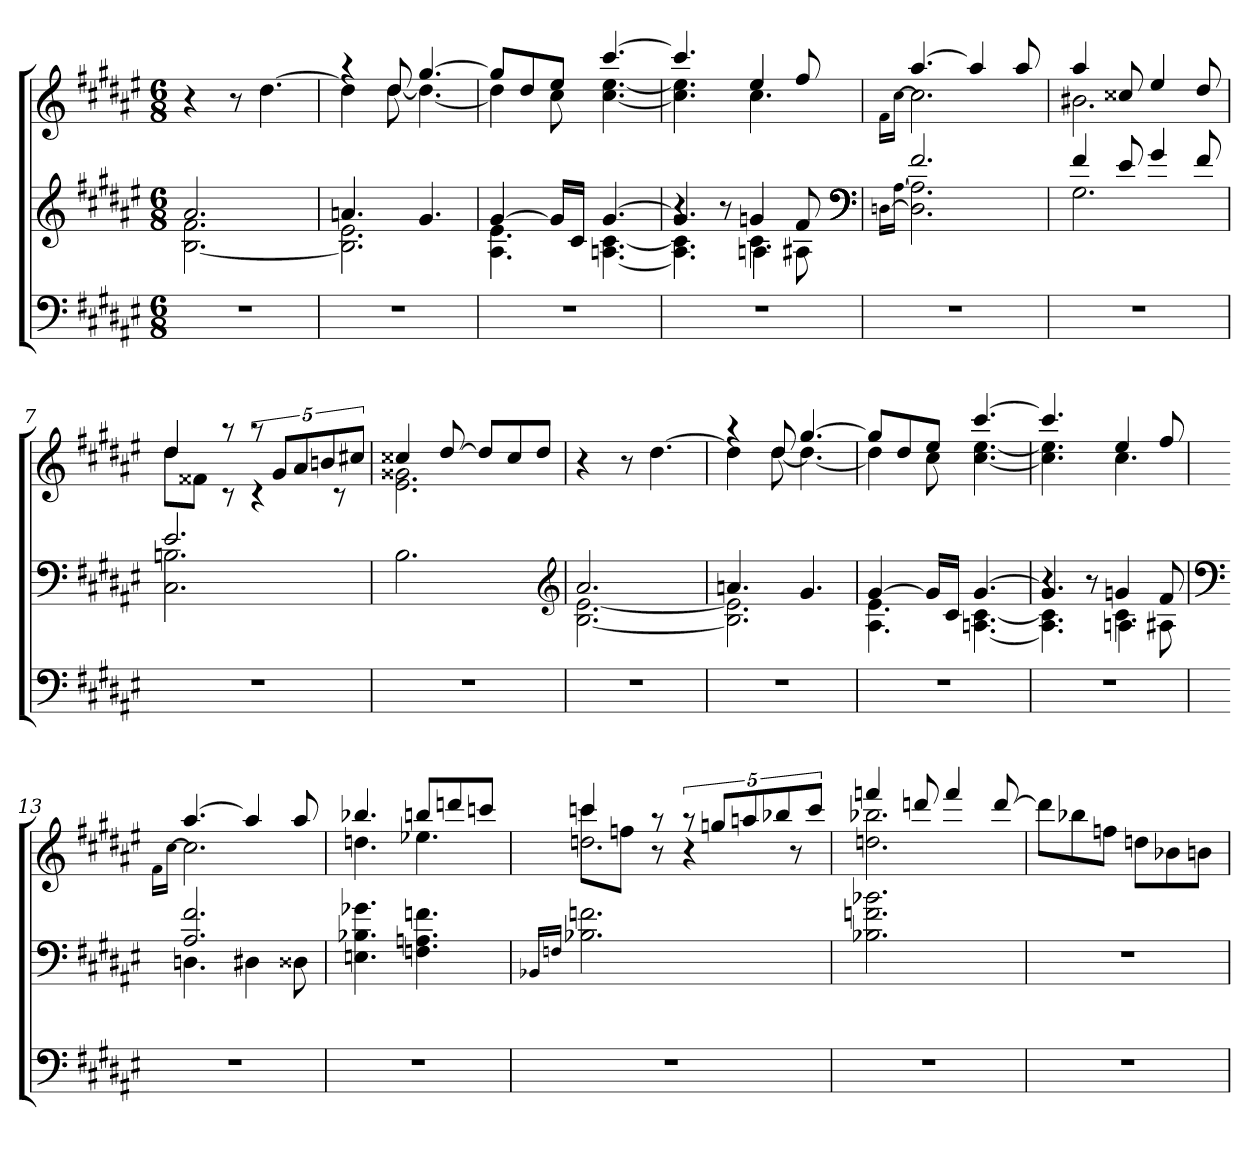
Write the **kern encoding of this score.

**kern	**kern	**kern
*part3	*part2	*part1
*staff3	*staff2	*staff1
*clefF4	*clefG2	*clefG2
*k[f#c#g#d#a#e#]	*k[f#c#g#d#a#e#]	*k[f#c#g#d#a#e#]
*F#:	*F#:	*F#:
*M6/8	*M6/8	*M6/8
=1	=1	=1
*	*^	*
2.r	2.a#	[2.B 2.f#	4r
.	.	.	8r
.	.	.	[4.dd#
=2	=2	=2	=2
*	*	*	*^
2.r	4.an	2.B] 2.e#	4raa	4dd#]
.	.	.	8dd#	[8dd#
.	4.g#	.	[4.gg#	4.dd#_
=3	=3	=3	=3	=3
2.r	[4g#	4.A# 4.e#	8gg#L]	4dd#]
.	.	.	8dd#	.
.	16g#LL]	.	8ee#J	8cc#
.	16c#JJ	.	.	.
.	[4.g#	[4.An [4.c#	[4.ccc#	[4.cc# [4.ee#
=4	=4	=4	=4	=4
*	*	*^	*	*
2.r	4.g#]	4.A] 4.c#]	4r	4.ccc#]	4.cc#] 4.ee#]
.	.	.	8r	.	.
.	4gn	4.c#	4An\	4ee#	4.cc#
.	8f#	.	8A#X\	8ff#	.
*	*v	*v	*v	*	*
*	*clefF4	*	*
=5	=5	=5	=5
*	*^	*	*
.	.	[16qqDn\LL	.	16qqf#\LL
.	.	[16qqA#\JJ	.	[16qqcc#\JJ
2.r	2.f#	2.D] 2.A#]	[4.aa#	2.cc#]
.	.	.	4aa#]	.
.	.	.	8aa#	.
=6	=6	=6	=6	=6
2.r	4f#	2.G#	4aa#	2.b#X
.	8e#	.	8cc##X	.
.	4g#	.	4ee#	.
.	8f#	.	8dd#	.
=7	=7	=7	=7	=7
2.r	2.e#	2.C# 2.Bn	4dd#	8dd#L
.	.	.	.	8f##XJ
.	.	.	8raa	8rc
.	.	.	40%3raa	4rc
.	.	.	40%3g#L	.
.	.	.	40%3a#	.
.	.	.	40%3bn	.
.	.	.	.	8rc
.	.	.	40%3cc#XJ	.
*	*v	*v	*	*
=8	=8	=8	=8
2.r	2.B	4cc##X	2.e# 2.g##X
.	.	[8dd#	.
.	.	8dd#L]	.
.	.	8cc##	.
.	.	8dd#J	.
*	*	*v	*v
*	*clefG2	*
=9	=9	=9
*	*^	*
2.r	2.a#	[2.B [2.e#	4r
.	.	.	8r
.	.	.	[4.dd#
=10	=10	=10	=10
*	*	*	*^
2.r	4.an	2.B] 2.e#]	4raa	4dd#]
.	.	.	8dd#	[8dd#
.	4.g#	.	[4.gg#	4.dd#_
=11	=11	=11	=11	=11
2.r	[4g#	4.A# 4.e#	8gg#L]	4dd#]
.	.	.	8dd#	.
.	16g#LL]	.	8ee#J	8cc#
.	16c#JJ	.	.	.
.	[4.g#	[4.An [4.c#	[4.ccc#	[4.cc# [4.ee#
=12	=12	=12	=12	=12
*	*	*^	*	*
2.r	4.g#]	4.A] 4.c#]	4r	4.ccc#]	4.cc#] 4.ee#]
.	.	.	8r	.	.
.	4gn	4.c#	4An\	4ee#	4.cc#
.	8f#	.	8A#X\	8ff#	.
*	*v	*v	*v	*	*
=13	=13	=13	=13
*	*clefF4	*	*
.	.	.	16qqf#\LL
.	.	.	[16qqcc#\JJ
*	*^	*	*
2.r	2.A# 2.f#	4.Dn	[4.aa#	2.cc#]
.	.	4D#X	4aa#]	.
.	.	8D##X	8aa#	.
*	*v	*v	*	*
=14	=14	=14	=14
2.r	4.En 4.B-X 4.g-X	4.bb-X	4.ddn
.	4.Fn 4.An 4.fn	8bbnL	4.ee-X
.	.	8dddn	.
.	.	8cccnJ	.
*	*	*v	*v
=15	=15	=15
.	16qqBB-X/LL	.
.	16qqFn/JJ	.
*	*	*^
*	*	*	*^
2.r	2.B-X 2.fn	4cccn	2.ddn	8ccc\L
.	.	.	.	8ffn\J
.	.	8raa	.	8r
.	.	40%3raa	.	4r
.	.	40%3ggnL	.	.
.	.	40%3aan	.	.
.	.	40%3bb-X	.	.
.	.	.	.	8r
.	.	40%3cccJ	.	.
*	*	*	*v	*v
=16	=16	=16	=16
2.r	2.B-X 2.fn 2.b-X	4fffn	2.ddn 2.bb-X
.	.	8dddn	.
.	.	4fff	.
.	.	[8ddd	.
*	*	*v	*v
=17	=17	=17
2.r	2.r	8dddL]
.	.	8bb-X
.	.	8ffnJ
.	.	8ddnL
.	.	8b-X
.	.	8bnJ
=	=	=
*-	*-	*-
